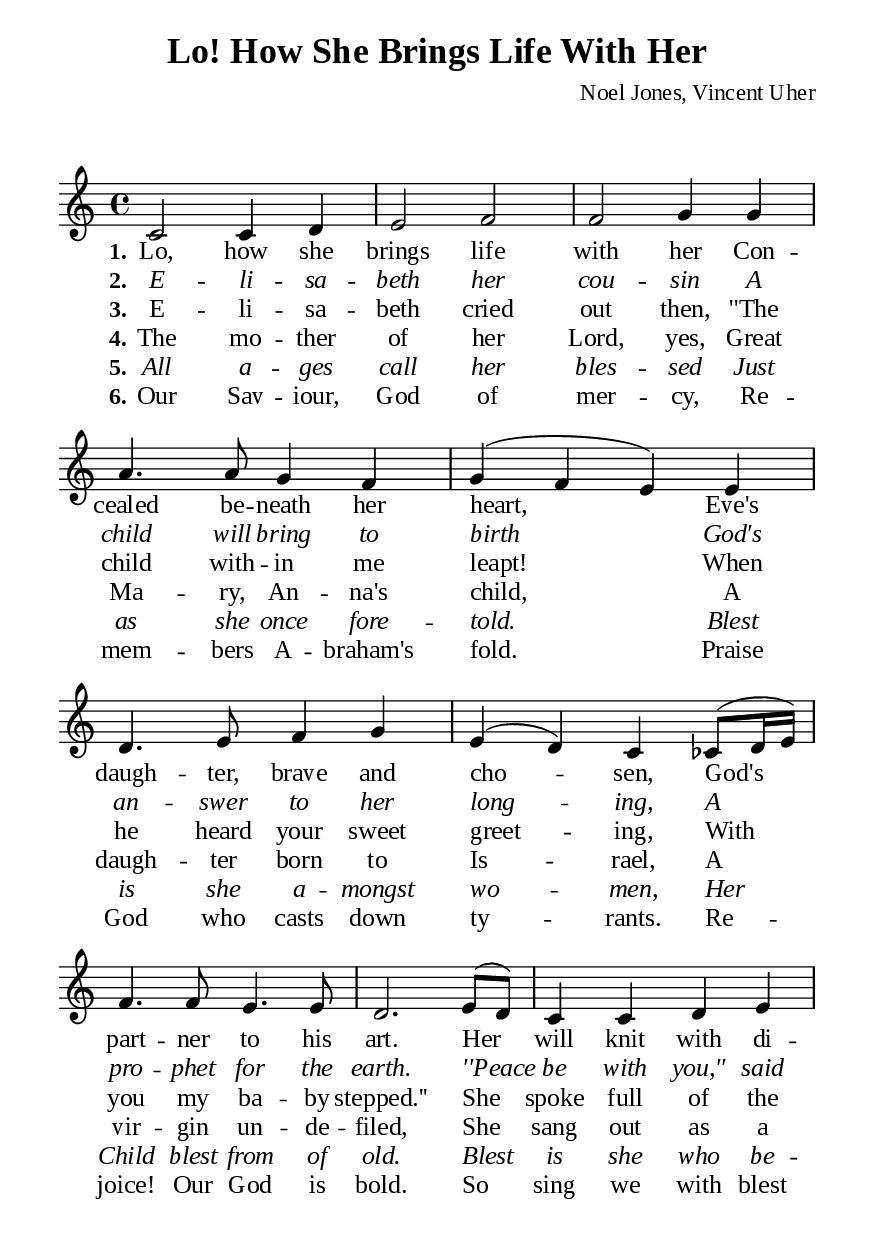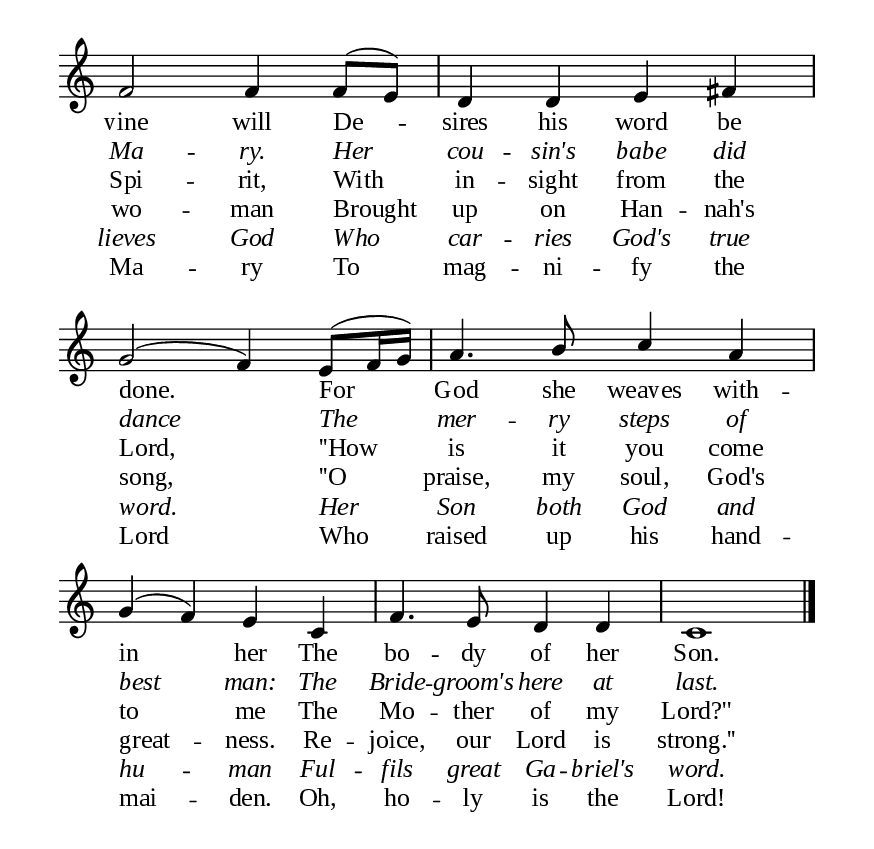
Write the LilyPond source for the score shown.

\version "2.18.2"

\header {
  title = "Lo! How She Brings Life With Her"
  composer = "Noel Jones, Vincent Uher"
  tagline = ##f
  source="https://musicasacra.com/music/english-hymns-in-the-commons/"
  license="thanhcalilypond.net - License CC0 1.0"
}

global= {
  \key c \major
  \time 4/4
  \override Score.BarNumber.break-visibility = ##(#f #f #f)
  \override Lyrics.LyricSpace.minimum-distance = #3.0
}

\paper {
  #(set-paper-size "a5")
  top-margin = 5\mm
  bottom-margin = 5\mm
  left-margin = 10\mm
  right-margin = 10\mm
  indent = #0
  #(define fonts
	 (make-pango-font-tree "Liberation Serif"
	 		       "Liberation Serif"
			       "Liberation Serif"
			       (/ 20 20)))
  system-system-spacing = #'((basic-distance . 3) (padding . 3))
  print-page-number = #f
}

printItalic = \with {
  \override LyricText.font-shape = #'italic
}

% Verse music
musicVerseSoprano = \relative c' {
  c2 c4 d |
  e2 f |
  f g4 g |
  a4. a8 g4 f |
  g (f e) e |
  d4. e8 f4 g |
  e (d) c ces8 (d16 e) |
  f4. f8 e4. e8 |
  d2. e8 (d) |
  c4 c d e |
  f2 f4 f8 (e) |
  d4 d e fis |
  g2 (f4) e8 (f16 g) |
  a4. b8 c4 a |
  g (f) e c |
  f4. e8 d4 d |
  c1 \bar "|."
}

% Verse lyrics
verseOne = \lyricmode {
  \set stanza = #"1."
  Lo, how she brings life with her
  Con -- cealed be -- neath her heart,
  Eve's daugh -- ter, brave and cho -- sen,
  God's part -- ner to his art.
  Her will knit with di -- vine will
  De -- sires his word be done.
  For God she weaves with -- in her
  The bo -- dy of her Son.
}

verseTwo = \lyricmode {
  \set stanza = #"2."
  E -- li -- sa -- beth her cou -- sin
  A child will bring to birth
  God's an -- swer to her long -- ing,
  A pro -- phet for the earth.
  ''Peace be with you,'' said Ma -- ry.
  Her cou -- sin's babe did dance
  The mer -- ry steps of best man:
  The Bride -- groom's here at last.
}

verseThree = \lyricmode {
  \set stanza = #"3."
  E -- li -- sa -- beth cried out then,
  ''The child with -- in me leapt! When he heard your sweet greet -- ing,
  With you my ba -- by stepped.''
  She spoke full of the Spi -- rit,
  With in -- sight from the Lord,
  ''How is it you come to me
  The Mo -- ther of my Lord?''
}

verseFour = \lyricmode {
  \set stanza = #"4."
  The mo -- ther of her Lord, yes,
  Great Ma -- ry, An -- na's child,
  A daugh -- ter born to Is -- rael,
  A vir -- gin un -- de -- filed,
  She sang out as a wo -- man
  Brought up on Han -- nah's song,
  ''O praise, my soul, God's great -- ness.
  Re -- joice, our Lord is strong.''
}

verseFive = \lyricmode {
  \set stanza = #"5."
  All a -- ges call her bles -- sed
  Just as she once fore -- told.
  Blest is she a -- mongst wo -- men,
  Her Child blest from of old.
  Blest is she who be -- lieves God
  Who car -- ries God's true word.
  Her Son both God and hu -- man
  Ful -- fils great Ga -- briel's word.
}

verseSix = \lyricmode {
  \set stanza = #"6."
  Our Sav -- iour, God of mer -- cy,
  Re -- mem -- bers A -- braham's fold.
  Praise God who casts down ty -- rants.
  Re -- joice! Our God is bold.
  So sing we with blest Ma -- ry
  To mag -- ni -- fy the Lord
  Who raised up his hand -- mai -- den.
  Oh, ho -- ly is the Lord!
}

% Layout
\score {
    \new ChoirStaff <<
      \new Staff <<
        \clef "treble"
        \new Voice = "sopranos" { \global \stemUp \slurUp \musicVerseSoprano }
      >>
      \new Lyrics \lyricsto sopranos \verseOne
      \new Lyrics \printItalic \lyricsto sopranos \verseTwo
      \new Lyrics \lyricsto sopranos \verseThree
      \new Lyrics \lyricsto sopranos \verseFour
      \new Lyrics \printItalic \lyricsto sopranos \verseFive
      \new Lyrics \lyricsto sopranos \verseSix
    >>
}
